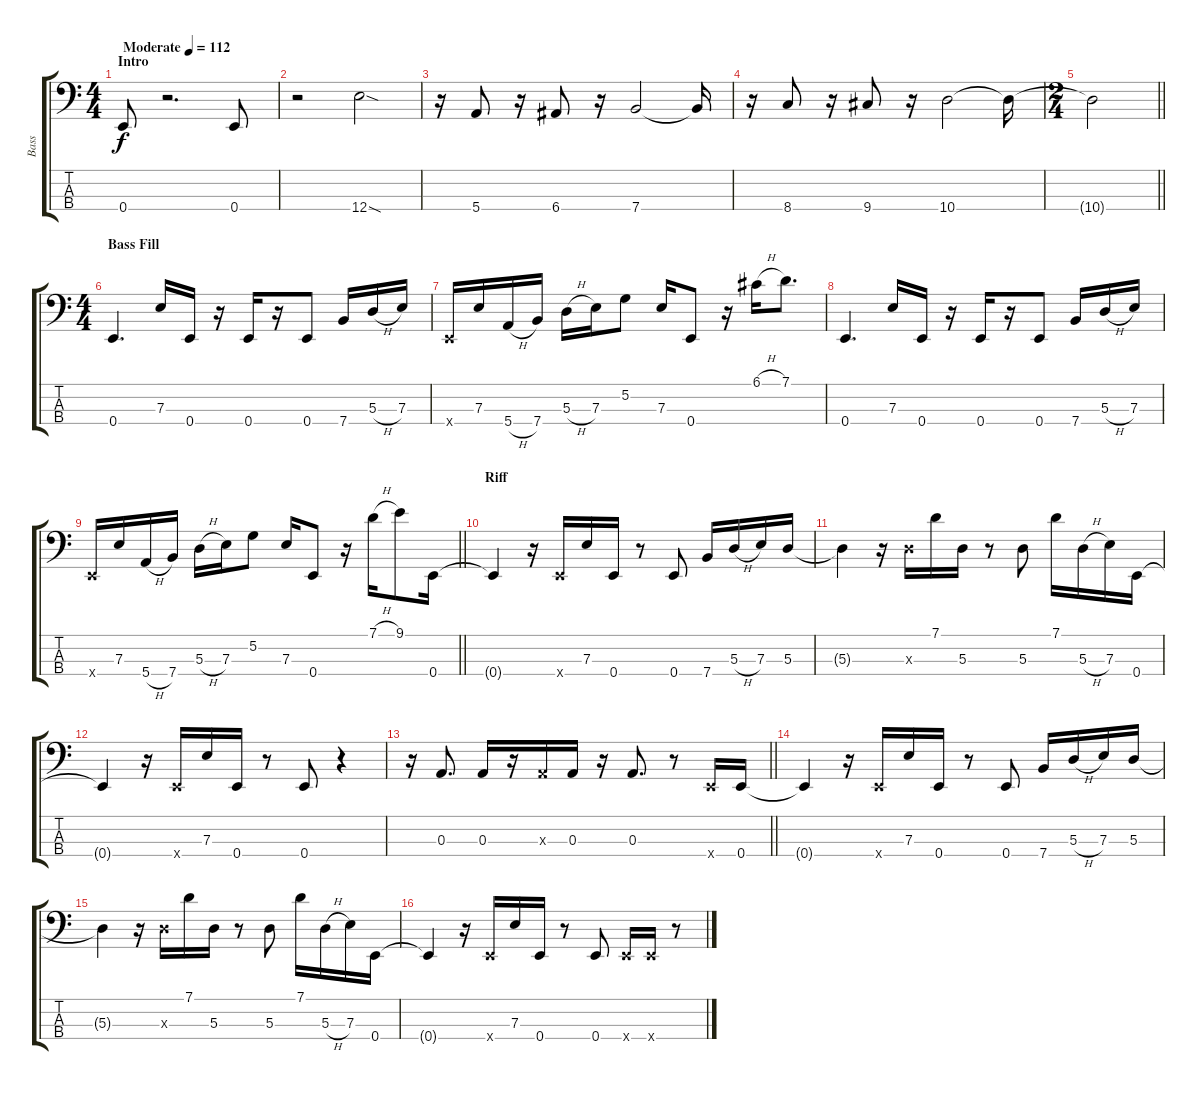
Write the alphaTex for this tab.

\track ("Bass" "Bass") {instrument slapbass1}
\staff {score tabs}
\tuning (G2 D2 A1 E1) {hide}
\ts (4 4)
\section ("" "Intro")
\tempo (112 "Moderate")
\clef f4
\ks c
0.4.8{dy f instrument slapbass1} r.2{d} 0.4.8 |
r.2 12.4{sod}.2 |
r.16 5.4.8 r.16 6.4.8 r.16 7.4.2 7.4{t}.16 |
r.16 8.4.8 r.16 9.4.8 r.16 10.4.2 10.4{t}.16 |
\ts (2 4)
\barLineRight lightlight
10.4{t}.2 |
\ts (4 4)
\section ("" "Bass Fill")
0.4.4{d} 7.3.16 0.4.16 r.16 0.4.16 r.16 0.4.8 7.4.16 5.3{h}.16 7.3.16 |
0.4{x}.16 7.3.16 5.4{h}.16 7.4.16 5.3{h}.16 7.3.16 5.2.8 7.3.16 0.4.8 r.16 6.1{h}.16 7.1.8{d} |
0.4.4{d} 7.3.16 0.4.16 r.16 0.4.16 r.16 0.4.8 7.4.16 5.3{h}.16 7.3.16 |
\barLineRight lightlight
0.4{x}.16 7.3.16 5.4{h}.16 7.4.16 5.3{h}.16 7.3.16 5.2.8 7.3.16 0.4.8 r.16 7.1{h}.16 9.1.8 0.4.16 |
\section ("" "Riff")
0.4{t}.4 r.16 0.4{x}.16 7.3.16 0.4.16 r.8 0.4.8 7.4.16 5.3{h}.16 7.3.16 5.3.16 |
5.3{t}.4 r.16 5.3{x}.16 7.1.16 5.3.16 r.8 5.3.8 7.1.16 5.3{h}.16 7.3.16 0.4.16 |
0.4{t}.4 r.16 0.4{x}.16 7.3.16 0.4.16 r.8 0.4.8 r.4 |
\barLineRight lightlight
r.16 0.3.8{d} 0.3.16 r.16 0.3{x}.16 0.3.16 r.16 0.3.8{d} r.8 0.4{x}.16 0.4.16 |
0.4{t}.4 r.16 0.4{x}.16 7.3.16 0.4.16 r.8 0.4.8 7.4.16 5.3{h}.16 7.3.16 5.3.16 |
5.3{t}.4 r.16 5.3{x}.16 7.1.16 5.3.16 r.8 5.3.8 7.1.16 5.3{h}.16 7.3.16 0.4.16 |
0.4{t}.4 r.16 0.4{x}.16 7.3.16 0.4.16 r.8 0.4.8 0.4{x}.16 0.4{x}.16 r.8
